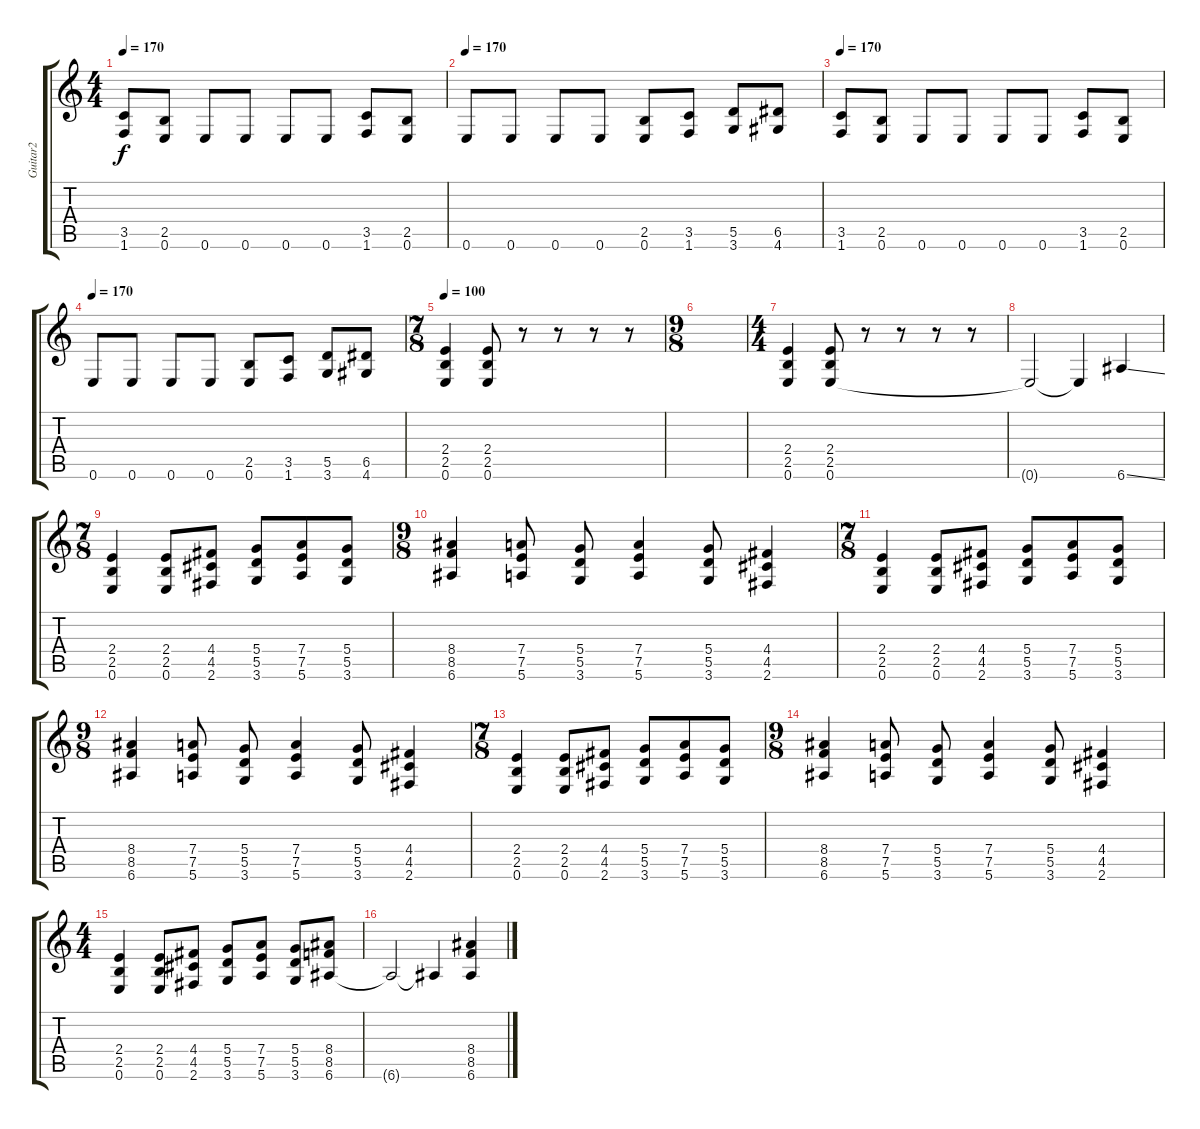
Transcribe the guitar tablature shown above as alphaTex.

\track ("Guitar2" "Guitar2") {instrument distortionguitar}
\staff {score tabs}
\tuning (E4 B3 G3 D3 A2 E2) {hide}
\ts (4 4)
\tempo 170
\clef g2
\ks c
(3.5 1.6).8{dy f} (2.5 0.6).8 0.6.8 0.6.8 0.6.8 0.6.8 (3.5 1.6).8 (2.5 0.6).8 |
\tempo 170
0.6.8 0.6.8 0.6.8 0.6.8 (2.5 0.6).8 (3.5 1.6).8 (5.5 3.6).8 (6.5 4.6).8 |
\tempo 170
(3.5 1.6).8 (2.5 0.6).8 0.6.8 0.6.8 0.6.8 0.6.8 (3.5 1.6).8 (2.5 0.6).8 |
\tempo 170
0.6.8 0.6.8 0.6.8 0.6.8 (2.5 0.6).8 (3.5 1.6).8 (5.5 3.6).8 (6.5 4.6).8 |
\ts (7 8)
\tempo 100
(2.4 2.5 0.6).4 (2.4 2.5 0.6).8 r.8 r.8 r.8 r.8 |
\ts (9 8)
|
\ts (4 4)
(2.4 2.5 0.6).4 (2.4 2.5 0.6).8 r.8 r.8 r.8 r.8 |
0.6{t}.2 0.6{t}.4 6.6{ss}.4 |
\ts (7 8)
(2.4 2.5 0.6).4 (2.4 2.5 0.6).8 (4.4 4.5 2.6).8 (5.4 5.5 3.6).8 (7.4 7.5 5.6).8 (5.4 5.5 3.6).8 |
\ts (9 8)
(8.4 8.5 6.6).4 (7.4 7.5 5.6).8 (5.4 5.5 3.6).8 (7.4 7.5 5.6).4 (5.4 5.5 3.6).8 (4.4 4.5 2.6).4 |
\ts (7 8)
(2.4 2.5 0.6).4 (2.4 2.5 0.6).8 (4.4 4.5 2.6).8 (5.4 5.5 3.6).8 (7.4 7.5 5.6).8 (5.4 5.5 3.6).8 |
\ts (9 8)
(8.4 8.5 6.6).4 (7.4 7.5 5.6).8 (5.4 5.5 3.6).8 (7.4 7.5 5.6).4 (5.4 5.5 3.6).8 (4.4 4.5 2.6).4 |
\ts (7 8)
(2.4 2.5 0.6).4 (2.4 2.5 0.6).8 (4.4 4.5 2.6).8 (5.4 5.5 3.6).8 (7.4 7.5 5.6).8 (5.4 5.5 3.6).8 |
\ts (9 8)
(8.4 8.5 6.6).4 (7.4 7.5 5.6).8 (5.4 5.5 3.6).8 (7.4 7.5 5.6).4 (5.4 5.5 3.6).8 (4.4 4.5 2.6).4 |
\ts (4 4)
(2.4 2.5 0.6).4 (2.4 2.5 0.6).8 (4.4 4.5 2.6).8 (5.4 5.5 3.6).8 (7.4 7.5 5.6).8 (5.4 5.5 3.6).8 (8.4 8.5 6.6).8 |
6.6{t}.2 6.6{t}.4 (8.4{ss} 8.5{ss} 6.6{ss}).4
